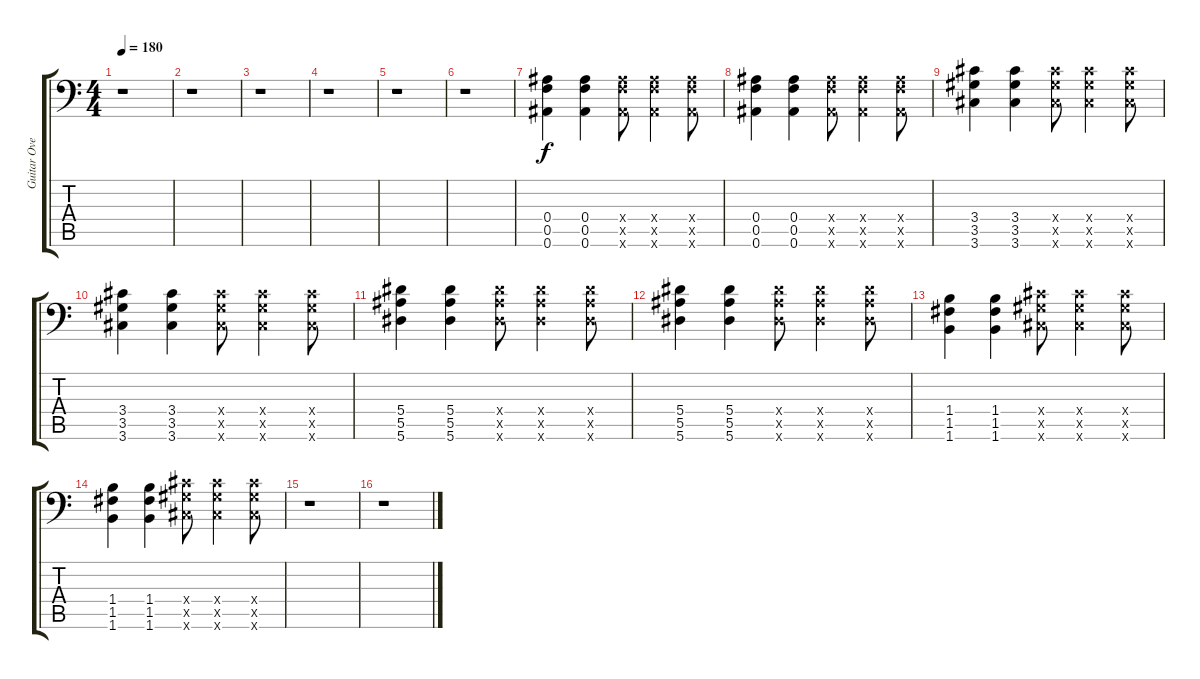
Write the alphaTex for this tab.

\track ("Guitar Overdub" "Guitar Ove") {instrument distortionguitar}
\staff {score tabs}
\tuning (C4 G3 Eb3 Bb2 F2 Bb1) {hide}
\ts (4 4)
\tempo 180
\clef f4
\ks c
r.1{dy f} |
r.1 |
r.1 |
r.1 |
r.1 |
r.1 |
(0.4 0.5 0.6).4 (0.4 0.5 0.6).4 (0.4{x} 0.5{x} 0.6{x}).8 (0.4{x} 0.5{x} 0.6{x}).4 (0.4{x} 0.5{x} 0.6{x}).8 |
(0.4 0.5 0.6).4 (0.4 0.5 0.6).4 (0.4{x} 0.5{x} 0.6{x}).8 (0.4{x} 0.5{x} 0.6{x}).4 (0.4{x} 0.5{x} 0.6{x}).8 |
(3.4 3.5 3.6).4 (3.4 3.5 3.6).4 (3.4{x} 3.5{x} 3.6{x}).8 (3.4{x} 3.5{x} 3.6{x}).4 (3.4{x} 3.5{x} 3.6{x}).8 |
(3.4 3.5 3.6).4 (3.4 3.5 3.6).4 (3.4{x} 3.5{x} 3.6{x}).8 (3.4{x} 3.5{x} 3.6{x}).4 (3.4{x} 3.5{x} 3.6{x}).8 |
(5.4 5.5 5.6).4 (5.4 5.5 5.6).4 (5.4{x} 5.5{x} 5.6{x}).8 (5.4{x} 5.5{x} 5.6{x}).4 (5.4{x} 5.5{x} 5.6{x}).8 |
(5.4 5.5 5.6).4 (5.4 5.5 5.6).4 (5.4{x} 5.5{x} 5.6{x}).8 (5.4{x} 5.5{x} 5.6{x}).4 (5.4{x} 5.5{x} 5.6{x}).8 |
(1.4 1.5 1.6).4 (1.4 1.5 1.6).4 (3.4{x} 3.5{x} 3.6{x}).8 (3.4{x} 3.5{x} 3.6{x}).4 (3.4{x} 3.5{x} 3.6{x}).8 |
(1.4 1.5 1.6).4 (1.4 1.5 1.6).4 (3.4{x} 3.5{x} 3.6{x}).8 (3.4{x} 3.5{x} 3.6{x}).4 (3.4{x} 3.5{x} 3.6{x}).8 |
r.1 |
r.1
